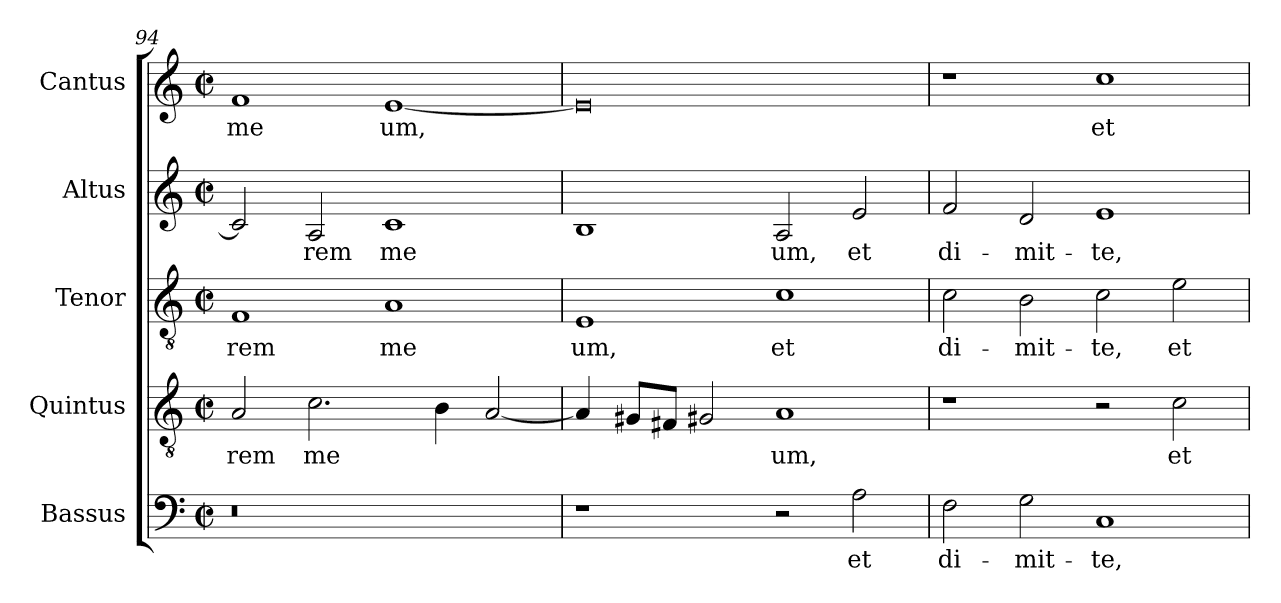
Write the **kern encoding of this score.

**kern	**text	**kern	**text	**kern	**text	**kern	**text	**kern	**text
*part5	*part5	*part4	*part4	*part3	*part3	*part2	*part2	*part1	*part1
*staff5	*staff5	*staff4	*staff4	*staff3	*staff3	*staff2	*staff2	*staff1	*staff1
*I"Bassus	*	*I"Quintus	*	*I"Tenor	*	*I"Altus	*	*I"Cantus	*
*clefF4	*	*clefGv2	*	*clefGv2	*	*clefG2	*	*clefG2	*
*M2/2	*	*M2/2	*	*M2/2	*	*M2/2	*	*M2/2	*
*met(c|)	*	*met(c|)	*	*met(c|)	*	*met(c|)	*	*met(c|)	*
=94	=94	=94	=94	=94	=94	=94	=94	=94	=94
!	!	!	!LO:LY:b:cj	!	!LO:LY:b:cj	!	!	!	!LO:LY:b:cj
0r	.	2A/	rem	1F	rem	2c/]	.	1f	me
!	!	!	!LO:LY:b	!	!	!	!LO:LY:b:cj	!	!
.	.	2.c\	me	.	.	2A/	rem	.	.
!	!	!	!	!	!LO:LY:b:cj	!	!LO:LY:b:cj	!	!LO:LY:b
.	.	.	.	1A	me	1c	me	[>1e	um,
.	.	4B\	.	.	.	.	.	.	.
.	.	[>2A/	.	.	.	.	.	.	.
!!LO:LB:g=z
=95	=95	=95	=95	=95	=95	=95	=95	=95	=95
!	!	!	!	!	!LO:LY:b:cj	!	!	!	!
1r	.	4A/]	.	1E	um,	1B	.	0e]	.
.	.	8G#/L	.	.	.	.	.	.	.
.	.	8F#/J	.	.	.	.	.	.	.
.	.	2G#X/	.	.	.	.	.	.	.
!	!	!	!LO:LY:b:cj	!	!LO:LY:b:cj	!	!LO:LY:b:cj	!	!
2r	.	1A	um,	1c	et	2A/	um,	.	.
!	!LO:LY:b:cj	!	!	!	!	!	!LO:LY:b:cj	!	!
2A\	et	.	.	.	.	2e/	et	.	.
=96	=96	=96	=96	=96	=96	=96	=96	=96	=96
!	!LO:LY:b:cj	!	!	!	!LO:LY:b:cj	!	!LO:LY:b:cj	!	!
2F\	di-	1r	.	2c\	di-	2f/	di-	1r	.
!	!LO:LY:b:cj	!	!	!	!LO:LY:b:cj	!	!LO:LY:b:cj	!	!
2G\	-mit-	.	.	2B\	-mit-	2d/	-mit-	.	.
!	!LO:LY:b:cj	!	!	!	!LO:LY:b:cj	!	!LO:LY:b:cj	!	!LO:LY:b:cj
1C	-te,	2r	.	2c\	-te,	1e	-te,	1cc	et
!	!	!	!LO:LY:b:cj	!	!LO:LY:b:cj	!	!	!	!
.	.	2c\	et	2e\	et	.	.	.	.
=	=	=	=	=	=	=	=	=	=
*-	*-	*-	*-	*-	*-	*-	*-	*-	*-
